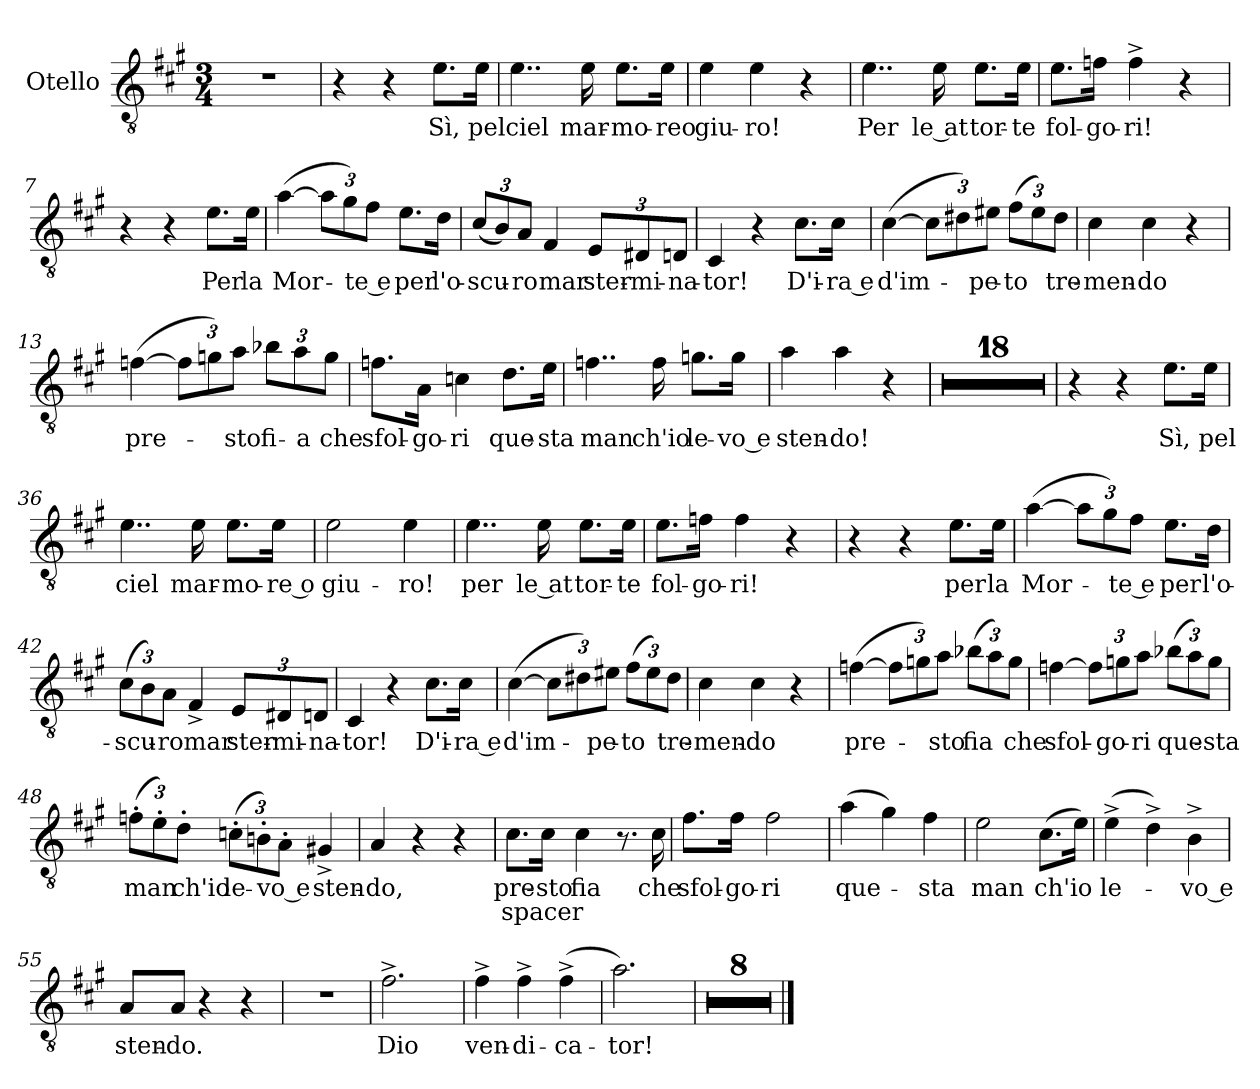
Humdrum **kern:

**kern	**text	**text
*part1	*part1	*part1
*staff1	*staff1	*staff1
*I"Otello	*	*
*I'O.	*	*
*clefGv2	*	*
*k[f#c#g#]	*	*
*M3/4	*	*
=1	=1	=1
2.r	.	.
=2	=2	=2
4r	.	.
4r	.	.
8.e\L	Sì,	.
16e\Jk	pel	.
=3	=3	=3
4..e\	ciel	.
16e\	mar-	.
8.e\L	-mo-	.
16e\Jk	-reo	.
=4	=4	=4
4e\	giu-	.
4e\	-ro!	.
4r	.	.
=5	=5	=5
4..e\	Per	.
16e\	le at	.
8.e\L	-tor-	.
16e\Jk	-te	.
!!LO:PB:g=z
=6	=6	=6
8.e\L	fol-	.
16fn\Jk	-go-	.
4f^\	-ri!	.
4r	.	.
=7	=7	=7
4r	.	.
4r	.	.
8.e\L	Per	.
16e\Jk	la	.
=8	=8	=8
([4a\	Mor-	.
*Xbrackettup	*	*
12a\L]	.	.
12g#\)	.	.
12f#\J	te e	.
8.e\L	per	.
16d\Jk	l'o-	.
=9	=9	=9
(12c#/L	-scu-	.
12B/)	.	.
12A/J	-ro	.
4F#/	mar	.
12E/L	ster-	.
12D#X/	-mi-	.
12Dn/J	-na-	.
!!LO:PB:g=z
=10	=10	=10
4C#/	-tor!	.
4r	.	.
8.c#\L	D'i-	.
16c#\Jk	ra e	.
=11	=11	=11
([4c#\	d'im-	.
12c#\L]	.	.
12d#X\)	.	.
12e#X\J	-pe-	.
(12f#\L	-to	.
12e#\)	.	.
12d#\J	tre-	.
=12	=12	=12
4c#\	-men-	.
4c#\	-do	.
4r	.	.
!!LO:PB:g=z
=13	=13	=13
([4fn\	pre-	.
12f\L]	.	.
12gn\)	.	.
12a\J	-sto	.
12b-X\L	fi-	.
12a\	-a	.
12g\J	che	.
=14	=14	=14
8.fn\L	sfol-	.
16A\Jk	-go-	.
4cn\	-ri	.
8.d\L	que-	.
16e\Jk	-sta	.
!!LO:PB:g=z
=15	=15	=15
4..fn\	man	.
16f\	ch'io	.
8.gn\L	le-	.
16g\Jk	vo e	.
=16	=16	=16
4a\	sten-	.
4a\	-do!	.
4r	.	.
=17	=17	=17
2.r	.	.
=18	=18	=18
2.r	.	.
!!LO:PB:g=z
=19	=19	=19
2.r	.	.
=20	=20	=20
2.r	.	.
=21	=21	=21
2.r	.	.
!!LO:LB:g=z
=22	=22	=22
2.r	.	.
=23	=23	=23
2.r	.	.
=24	=24	=24
2.r	.	.
!!LO:PB:g=z
=25	=25	=25
2.r	.	.
=26	=26	=26
2.r	.	.
!!LO:PB:g=z
=27	=27	=27
2.r	.	.
=28	=28	=28
2.r	.	.
=29	=29	=29
2.r	.	.
=30	=30	=30
2.r	.	.
!!LO:PB:g=z
=31	=31	=31
2.r	.	.
=32	=32	=32
2.r	.	.
!!LO:PB:g=z
=33	=33	=33
2.r	.	.
=34	=34	=34
2.r	.	.
=35	=35	=35
4r	.	.
4r	.	.
8.e\L	Sì,	.
16e\Jk	pel	.
!!LO:PB:g=z
=36	=36	=36
4..e\	ciel	.
16e\	mar-	.
8.e\L	-mo-	.
16e\Jk	re o	.
=37	=37	=37
2e\	giu-	.
4e\	-ro!	.
=38	=38	=38
4..e\	per	.
16e\	le at	.
8.e\L	-tor-	.
16e\Jk	-te	.
!!LO:PB:g=z
=39	=39	=39
8.e\L	fol-	.
16fn\Jk	-go-	.
4f\	-ri!	.
4r	.	.
=40	=40	=40
4r	.	.
4r	.	.
8.e\L	per	.
16e\Jk	la	.
=41	=41	=41
([4a\	Mor-	.
12a\L]	.	.
12g#\)	.	.
12f#\J	te e	.
8.e\L	per	.
16d\Jk	l'o-	.
!!LO:PB:g=z
=42	=42	=42
(12c#\L	-scu-	.
12B\)	.	.
12A\J	-ro	.
4F#^/	mar	.
12E/L	ster-	.
12D#X/	-mi-	.
12Dn/J	-na-	.
=43	=43	=43
4C#/	-tor!	.
4r	.	.
8.c#\L	D'i-	.
16c#\Jk	ra e	.
!!LO:PB:g=z
=44	=44	=44
([4c#\	d'im-	.
12c#\L]	.	.
12d#X\)	.	.
12e#X\J	-pe-	.
(12f#\L	-to	.
12e#\)	.	.
12d#\J	tre-	.
=45	=45	=45
4c#\	-men-	.
4c#\	-do	.
4r	.	.
=46	=46	=46
([4fn\	pre-	.
12f\L]	.	.
12gn\)	.	.
12a\J	-sto	.
(12b-X\L	fia	.
12a\)	.	.
12g\J	che	.
!!LO:PB:g=z
=47	=47	=47
[4fn\	sfol-	.
12f\L]	.	.
12gn\	-go-	.
12a\J	-ri	.
(12b-X\L	que-	.
12a\)	.	.
12g\J	-sta	.
=48	=48	=48
(12fn'\L	man	.
12e'\)	.	.
12d'\J	ch'io	.
(12cn'\L	le-	.
12Bn'\)	.	.
12A'\J	vo e	.
4G#X^/	sten-	.
=49	=49	=49
4A/	-do,	.
4r	.	.
4r	.	.
!!LO:PB:g=z
=50	=50	=50
8.c#\L	pre-	spacer
16c#\Jk	-sto	.
4c#\	fia	.
8.r	.	.
16c#\	che	.
=51	=51	=51
8.f#\L	sfol-	.
16f#\Jk	-go-	.
2f#\	-ri	.
!!LO:PB:g=z
=52	=52	=52
(4a\	que-	.
4g#\)	.	.
4f#\	-sta	.
=53	=53	=53
2e\	man	.
(8.c#\L	-ch'io	.
16e\Jk)	.	.
=54	=54	=54
(4e^\	le-	.
4d^\)	.	.
4B^\	vo e	.
=55	=55	=55
8A/L	sten-	.
8A/J	-do.	.
4r	.	.
4r	.	.
!!LO:PB:g=z
=56	=56	=56
2.r	.	.
=57	=57	=57
2.f#^\	Dio	.
=58	=58	=58
4f#^\	ven-	.
4f#^\	-di-	.
(4f#^\	-ca-	.
=59	=59	=59
2.a\)	-tor!	.
=60	=60	=60
2.r	.	.
=61	=61	=61
2.r	.	.
=62	=62	=62
2.r	.	.
=63	=63	=63
2.r	.	.
!!LO:PB:g=z
=64	=64	=64
2.r	.	.
=65	=65	=65
2.r	.	.
=66	=66	=66
2.r	.	.
=67	=67	=67
2.r	.	.
==	==	==
*-	*-	*-
